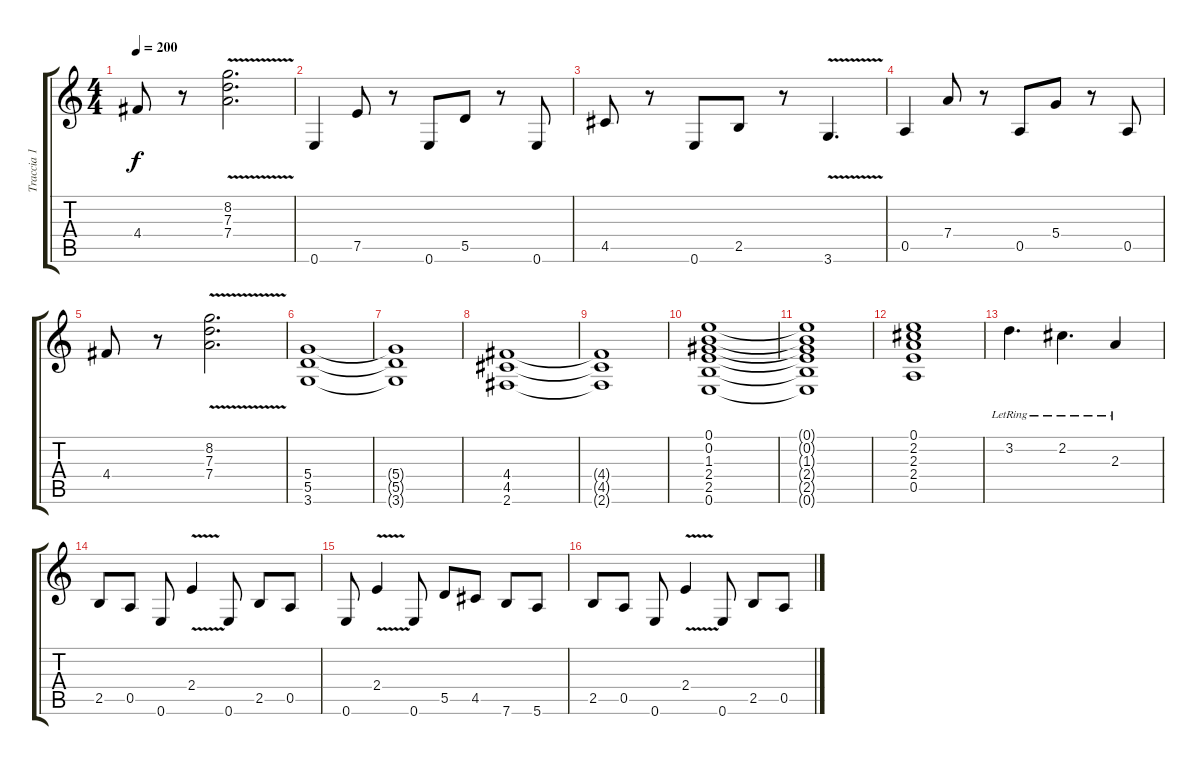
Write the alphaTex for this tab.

\track ("Traccia 1" "Traccia 1") {instrument overdrivenguitar}
\staff {score tabs}
\tuning (E4 B3 G3 D3 A2 E2) {hide}
\ts (4 4)
\tempo 200
\clef g2
\ks c
4.4.8{dy f} r.8 (8.2{v} 7.3{v} 7.4{v}).2{d} |
0.6.4 7.5.8 r.8 0.6.8 5.5.8 r.8 0.6.8 |
4.5.8 r.8 0.6.8 2.5.8 r.8 3.6{v}.4{d} |
0.5.4 7.4.8 r.8 0.5.8 5.4.8 r.8 0.5.8 |
4.4.8 r.8 (8.2{v} 7.3{v} 7.4{v}).2{d} |
(5.4 5.5 3.6).1 |
(5.4{t} 5.5{t} 3.6{t}).1 |
(4.4 4.5 2.6).1 |
(4.4{t} 4.5{t} 2.6{t}).1 |
(0.1 0.2 1.3 2.4 2.5 0.6).1 |
(0.1{t} 0.2{t} 1.3{t} 2.4{t} 2.5{t} 0.6{t}).1 |
(0.1 2.2 2.3 2.4 0.5).1 |
3.2{lr}.4{d} 2.2{lr}.4{d} 2.3{lr}.4 |
2.5.8 0.5.8 0.6.8 2.4{v}.4 0.6.8 2.5.8 0.5.8 |
0.6.8 2.4{v}.4 0.6.8 5.5.8 4.5.8 7.6.8 5.6.8 |
2.5.8 0.5.8 0.6.8 2.4{v}.4 0.6.8 2.5.8 0.5.8
